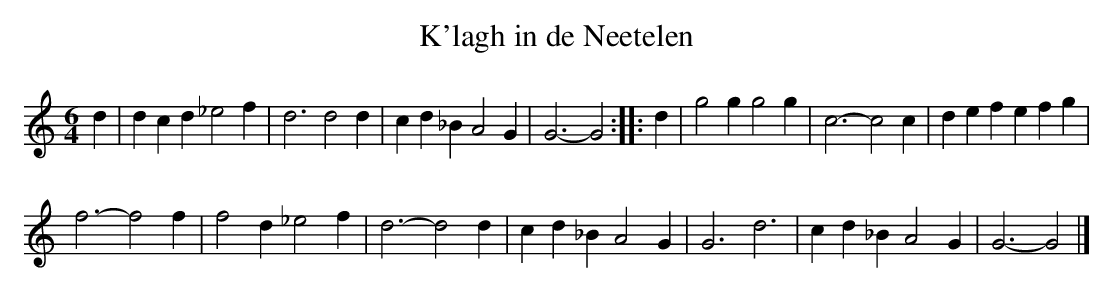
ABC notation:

X:1
T:K'lagh in de Neetelen
M:6/4
K:Gmix
d2|d2c2d2_e4f2|d6d4d2|c2d2_B2A4G2|G6-G4:||:d2|g4g2g4g2|c6-c4c2|d2e2f2e2f2g2|
f6-f4f2|f4d2_e4f2|d6-d4d2|c2d2_B2A4G2|G6d6|c2d2_B2A4G2|G6-G4|]
